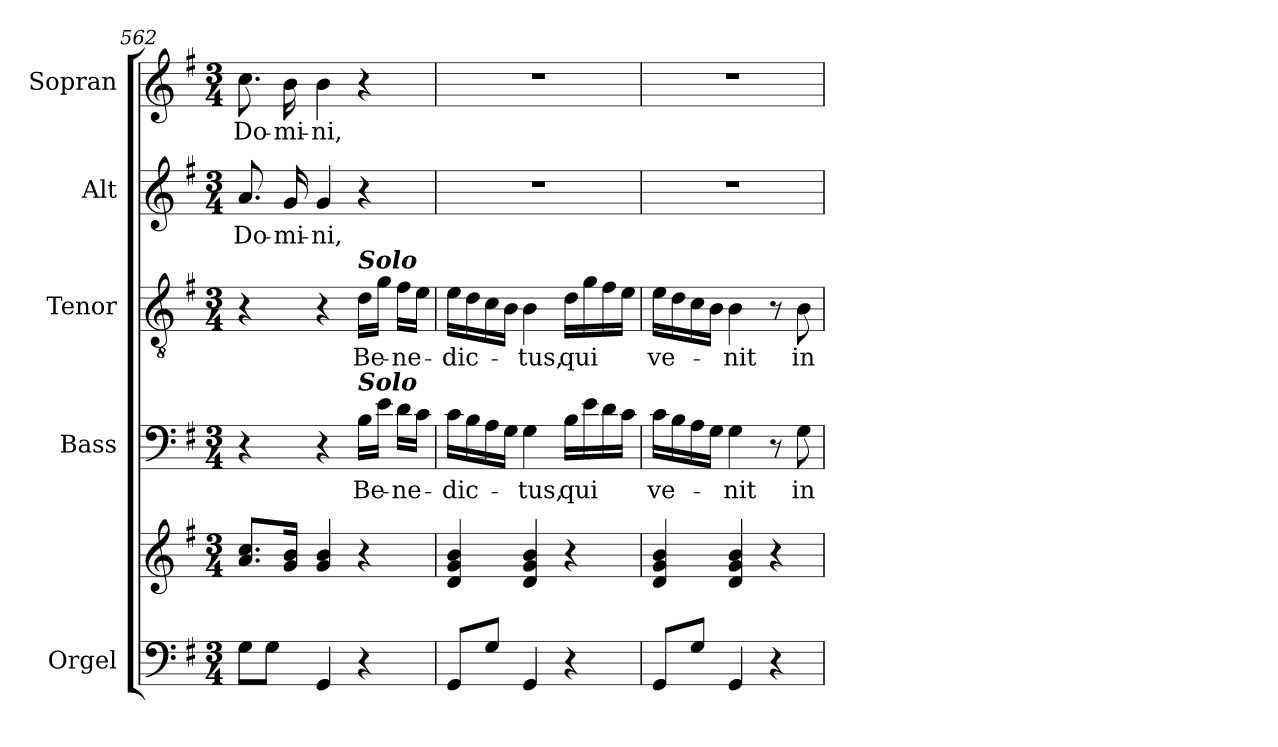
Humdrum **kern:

**kern	**kern	**kern	**text	**kern	**text	**kern	**text	**kern	**text
*part5	*part5	*part4	*part4	*part3	*part3	*part2	*part2	*part1	*part1
*staff6	*staff5	*staff4	*staff4	*staff3	*staff3	*staff2	*staff2	*staff1	*staff1
*I"Orgel	*	*I"Bass	*	*I"Tenor	*	*I"Alt	*	*I"Sopran	*
*I'Org.	*	*I'B.	*	*I'T.	*	*I'A.	*	*I'S.	*
*clefF4	*clefG2	*clefF4	*	*clefGv2	*	*clefG2	*	*clefG2	*
*k[f#]	*k[f#]	*k[f#]	*	*k[f#]	*	*k[f#]	*	*k[f#]	*
*G:	*G:	*G:	*	*G:	*	*G:	*	*G:	*
*M3/4	*M3/4	*M3/4	*	*M3/4	*	*M3/4	*	*M3/4	*
=562	=562	=562	=562	=562	=562	=562	=562	=562	=562
!	!	!	!	!	!	!	!LO:LY:b	!	!LO:LY:b
8G\L	8.a/ 8.cc/L	4r	.	4r	.	8.a/	Do-	8.cc\	Do-
8G\J	.	.	.	.	.	.	.	.	.
!	!	!	!	!	!	!	!LO:LY:b	!	!LO:LY:b
.	16g/ 16b/Jk	.	.	.	.	16g/	-mi-	16b\	-mi-
!	!	!	!	!	!	!	!LO:LY:b	!	!LO:LY:b
4GG/	4g/ 4b/	4r	.	4r	.	4g/	-ni,	4b\	-ni,
!	!	!	!	!LO:TX:a:Bi:t=Solo	!	!	!	!	!
!	!	!LO:TX:a:Bi:t=Solo	!	!	!	!	!	!	!
!	!	!	!LO:LY:b	!	!LO:LY:b	!	!	!	!
4r	4r	16B\LL	Be-	16d\LL	Be-	4r	.	4r	.
.	.	16e\JJ	.	16g\JJ	.	.	.	.	.
!	!	!	!LO:LY:b	!	!LO:LY:b	!	!	!	!
.	.	16d\LL	-ne-	16f#\LL	-ne-	.	.	.	.
.	.	16c\JJ	.	16e\JJ	.	.	.	.	.
=563	=563	=563	=563	=563	=563	=563	=563	=563	=563
!	!	!	!LO:LY:b	!	!LO:LY:b	!	!	!	!
8GG/L	4d/ 4g/ 4b/	16c\LL	-dic-	16e\LL	-dic-	2.r	.	2.r	.
.	.	16B\	.	16d\	.	.	.	.	.
8G/J	.	16A\	.	16c\	.	.	.	.	.
.	.	16G\JJ	.	16B\JJ	.	.	.	.	.
!	!	!	!LO:LY:b	!	!LO:LY:b	!	!	!	!
4GG/	4d/ 4g/ 4b/	4G\	-tus,	4B\	-tus,	.	.	.	.
!	!	!	!LO:LY:b	!	!LO:LY:b	!	!	!	!
4r	4r	16B\LL	qui	16d\LL	qui	.	.	.	.
.	.	16e\	.	16g\	.	.	.	.	.
.	.	16d\	.	16f#\	.	.	.	.	.
.	.	16c\JJ	.	16e\JJ	.	.	.	.	.
!!LO:LB:g=z
=564	=564	=564	=564	=564	=564	=564	=564	=564	=564
!	!	!	!LO:LY:b	!	!LO:LY:b	!	!	!	!
8GG/L	4d/ 4g/ 4b/	16c\LL	ve-	16e\LL	ve-	2.r	.	2.r	.
.	.	16B\	.	16d\	.	.	.	.	.
8G/J	.	16A\	.	16c\	.	.	.	.	.
.	.	16G\JJ	.	16B\JJ	.	.	.	.	.
!	!	!	!LO:LY:b	!	!LO:LY:b	!	!	!	!
4GG/	4d/ 4g/ 4b/	4G\	-nit	4B\	-nit	.	.	.	.
4r	4r	8r	.	8r	.	.	.	.	.
!	!	!	!LO:LY:b	!	!LO:LY:b	!	!	!	!
.	.	8G\	in	8B\	in	.	.	.	.
=	=	=	=	=	=	=	=	=	=
*-	*-	*-	*-	*-	*-	*-	*-	*-	*-
